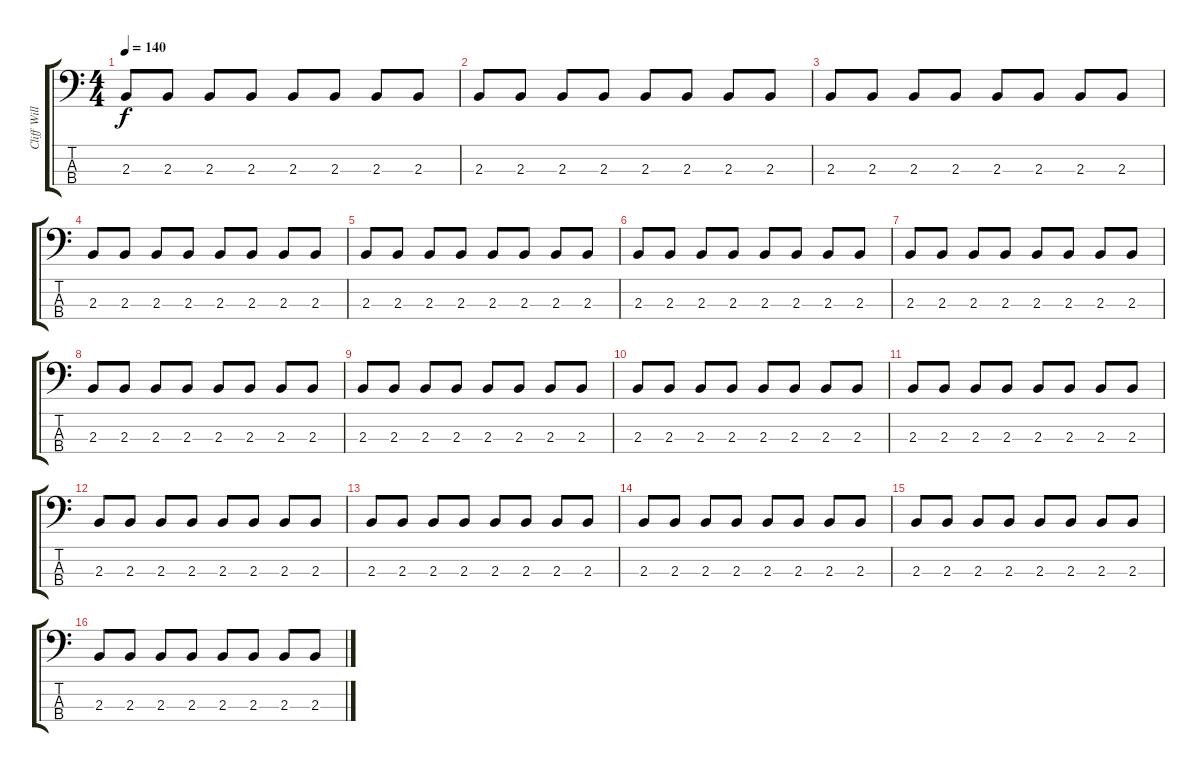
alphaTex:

\track ("Cliff Williams - Bass" "Cliff Will") {instrument electricbasspick}
\staff {score tabs}
\tuning (G2 D2 A1 E1) {hide}
\ts (4 4)
\tempo 140
\clef f4
\ks c
2.3.8{dy f} 2.3.8 2.3.8 2.3.8 2.3.8 2.3.8 2.3.8 2.3.8 |
2.3.8 2.3.8 2.3.8 2.3.8 2.3.8 2.3.8 2.3.8 2.3.8 |
2.3.8 2.3.8 2.3.8 2.3.8 2.3.8 2.3.8 2.3.8 2.3.8 |
2.3.8 2.3.8 2.3.8 2.3.8 2.3.8 2.3.8 2.3.8 2.3.8 |
2.3.8 2.3.8 2.3.8 2.3.8 2.3.8 2.3.8 2.3.8 2.3.8 |
2.3.8 2.3.8 2.3.8 2.3.8 2.3.8 2.3.8 2.3.8 2.3.8 |
2.3.8 2.3.8 2.3.8 2.3.8 2.3.8 2.3.8 2.3.8 2.3.8 |
2.3.8 2.3.8 2.3.8 2.3.8 2.3.8 2.3.8 2.3.8 2.3.8 |
2.3.8 2.3.8 2.3.8 2.3.8 2.3.8 2.3.8 2.3.8 2.3.8 |
2.3.8 2.3.8 2.3.8 2.3.8 2.3.8 2.3.8 2.3.8 2.3.8 |
2.3.8 2.3.8 2.3.8 2.3.8 2.3.8 2.3.8 2.3.8 2.3.8 |
2.3.8 2.3.8 2.3.8 2.3.8 2.3.8 2.3.8 2.3.8 2.3.8 |
2.3.8 2.3.8 2.3.8 2.3.8 2.3.8 2.3.8 2.3.8 2.3.8 |
2.3.8 2.3.8 2.3.8 2.3.8 2.3.8 2.3.8 2.3.8 2.3.8 |
2.3.8 2.3.8 2.3.8 2.3.8 2.3.8 2.3.8 2.3.8 2.3.8 |
2.3.8 2.3.8 2.3.8 2.3.8 2.3.8 2.3.8 2.3.8 2.3.8
